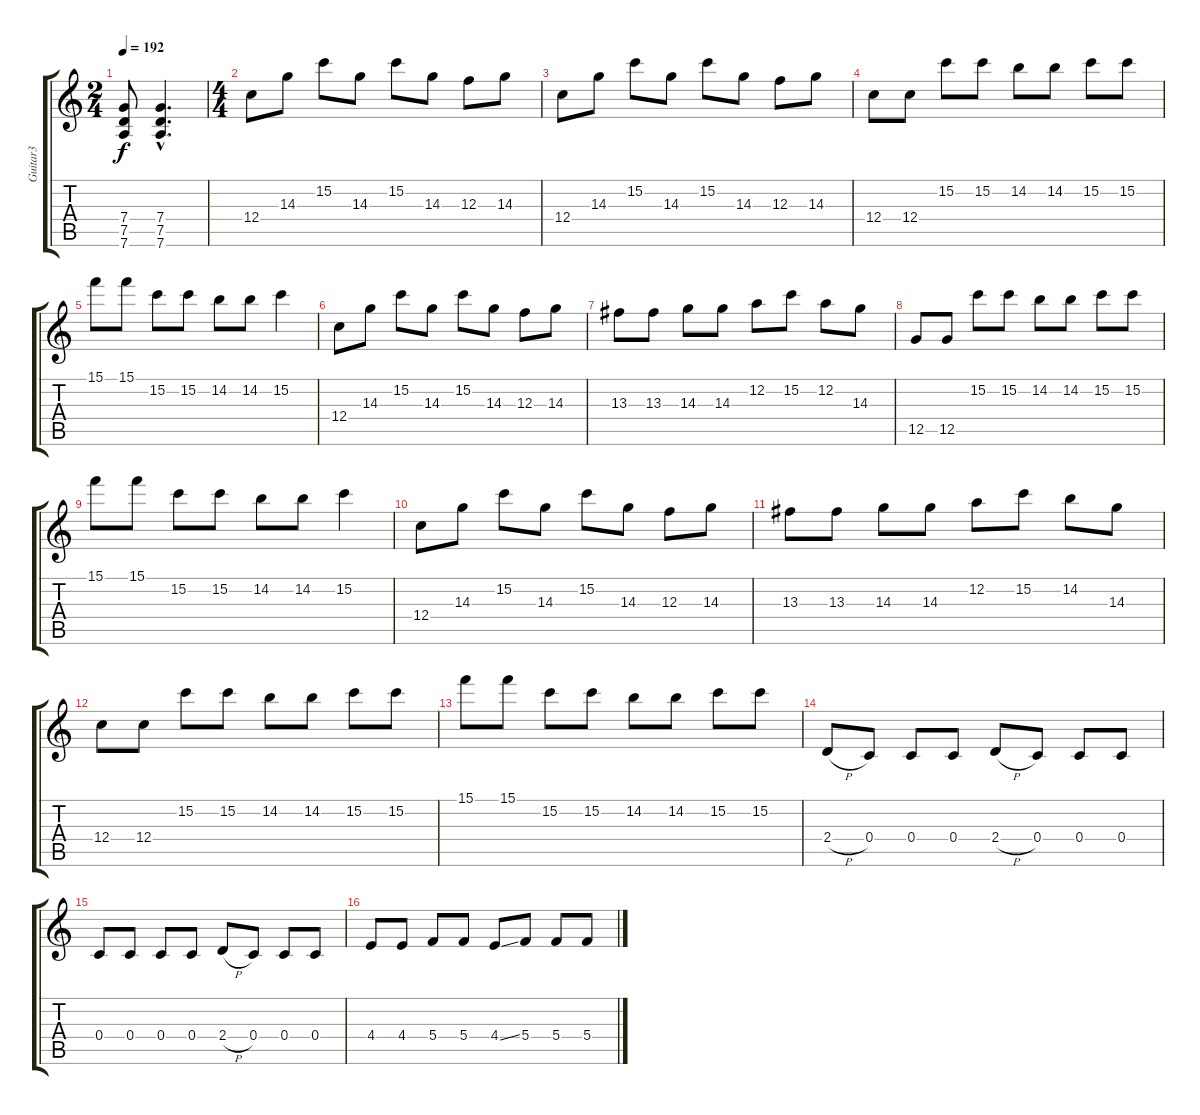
\track ("Guitar3" "Guitar3") {instrument distortionguitar}
\staff {score tabs}
\tuning (D4 A3 F3 C3 G2 D2) {hide}
\ts (2 4)
\tempo 192
\clef g2
\ks c
(7.4 7.5 7.6).8{dy f} (7.4{hac} 7.5{hac} 7.6{hac}).4{d} |
\ts (4 4)
12.4.8 14.3.8 15.2.8 14.3.8 15.2.8 14.3.8 12.3.8 14.3.8 |
12.4.8 14.3.8 15.2.8 14.3.8 15.2.8 14.3.8 12.3.8 14.3.8 |
12.4.8 12.4.8 15.2.8 15.2.8 14.2.8 14.2.8 15.2.8 15.2.8 |
15.1.8 15.1.8 15.2.8 15.2.8 14.2.8 14.2.8 15.2.4 |
12.4.8 14.3.8 15.2.8 14.3.8 15.2.8 14.3.8 12.3.8 14.3.8 |
13.3.8 13.3.8 14.3.8 14.3.8 12.2.8 15.2.8 12.2.8 14.3.8 |
12.5.8 12.5.8 15.2.8 15.2.8 14.2.8 14.2.8 15.2.8 15.2.8 |
15.1.8 15.1.8 15.2.8 15.2.8 14.2.8 14.2.8 15.2.4 |
12.4.8 14.3.8 15.2.8 14.3.8 15.2.8 14.3.8 12.3.8 14.3.8 |
13.3.8 13.3.8 14.3.8 14.3.8 12.2.8 15.2.8 14.2.8 14.3.8 |
12.4.8 12.4.8 15.2.8 15.2.8 14.2.8 14.2.8 15.2.8 15.2.8 |
15.1.8 15.1.8 15.2.8 15.2.8 14.2.8 14.2.8 15.2.8 15.2.8 |
2.4{h}.8 0.4.8 0.4.8 0.4.8 2.4{h}.8 0.4.8 0.4.8 0.4.8 |
0.4.8 0.4.8 0.4.8 0.4.8 2.4{h}.8 0.4.8 0.4.8 0.4.8 |
4.4.8 4.4.8 5.4.8 5.4.8 4.4{ss}.8 5.4.8 5.4.8 5.4.8
